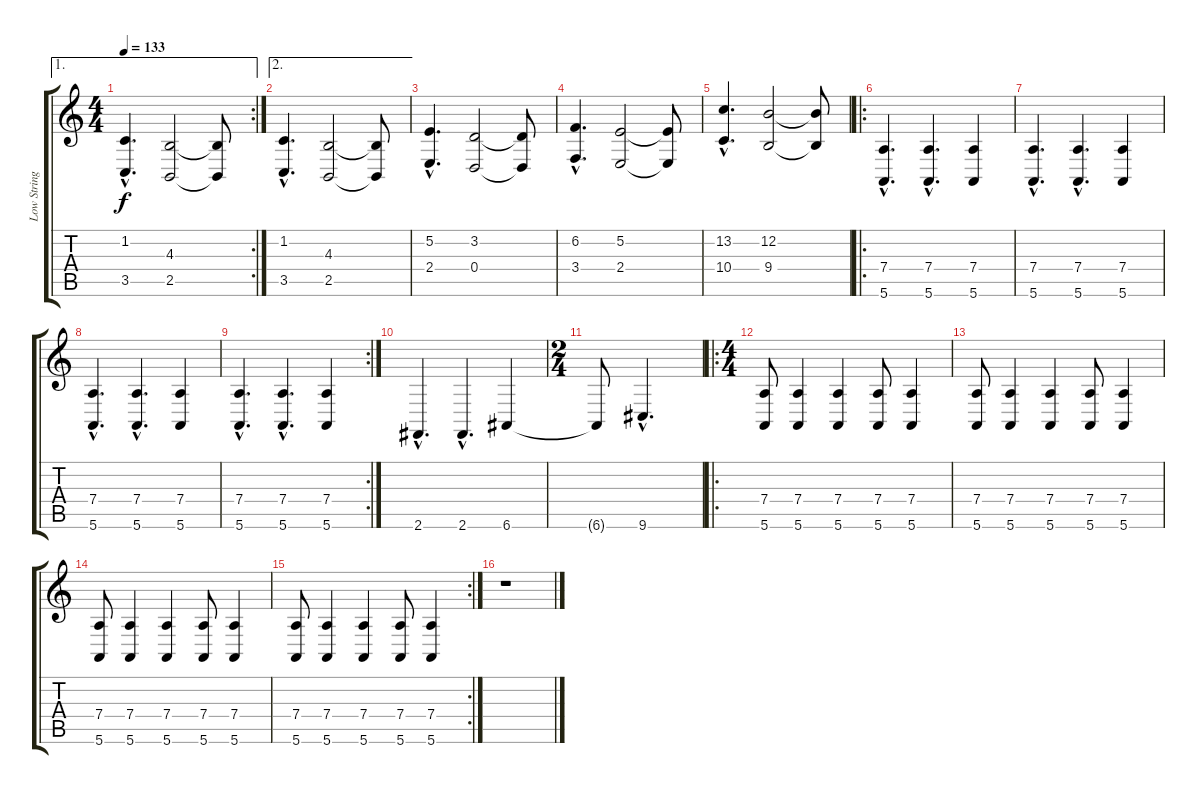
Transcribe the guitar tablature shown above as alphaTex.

\track ("Low Strings" "Low String") {instrument stringensemble1}
\staff {score tabs}
\tuning (E4 B3 G3 D3 A2 E2) {hide}
\ae 1
\rc 2
\ts (4 4)
\tempo 133
\clef g2
\ks c
(1.2{hac} 3.5{hac}).4{d dy f} (4.3 2.5).2 (4.3{t} 2.5{t}).8 |
\ae 2
(1.2{hac} 3.5{hac}).4{d} (4.3 2.5).2 (4.3{t} 2.5{t}).8 |
(5.2{hac} 2.4{hac}).4{d} (3.2 0.4).2 (3.2{t} 0.4{t}).8 |
(6.2{hac} 3.4{hac}).4{d} (5.2 2.4).2 (5.2{t} 2.4{t}).8 |
(13.2{hac} 10.4{hac}).4{d} (12.2 9.4).2 (12.2{t} 9.4{t}).8 |
\ro
(7.4{hac} 5.6{hac}).4{d} (7.4{hac} 5.6{hac}).4{d} (7.4 5.6).4 |
(7.4{hac} 5.6{hac}).4{d} (7.4{hac} 5.6{hac}).4{d} (7.4 5.6).4 |
(7.4{hac} 5.6{hac}).4{d} (7.4{hac} 5.6{hac}).4{d} (7.4 5.6).4 |
\rc 2
(7.4{hac} 5.6{hac}).4{d} (7.4{hac} 5.6{hac}).4{d} (7.4 5.6).4 |
2.6{hac}.4{d} 2.6{hac}.4{d} 6.6.4 |
\ts (2 4)
6.6{t}.8 9.6{hac}.4{d} |
\ro
\ts (4 4)
(7.4 5.6).8 (7.4 5.6).4 (7.4 5.6).4 (7.4 5.6).8 (7.4 5.6).4 |
(7.4 5.6).8 (7.4 5.6).4 (7.4 5.6).4 (7.4 5.6).8 (7.4 5.6).4 |
(7.4 5.6).8 (7.4 5.6).4 (7.4 5.6).4 (7.4 5.6).8 (7.4 5.6).4 |
\rc 2
(7.4 5.6).8 (7.4 5.6).4 (7.4 5.6).4 (7.4 5.6).8 (7.4 5.6).4 |
r.1
